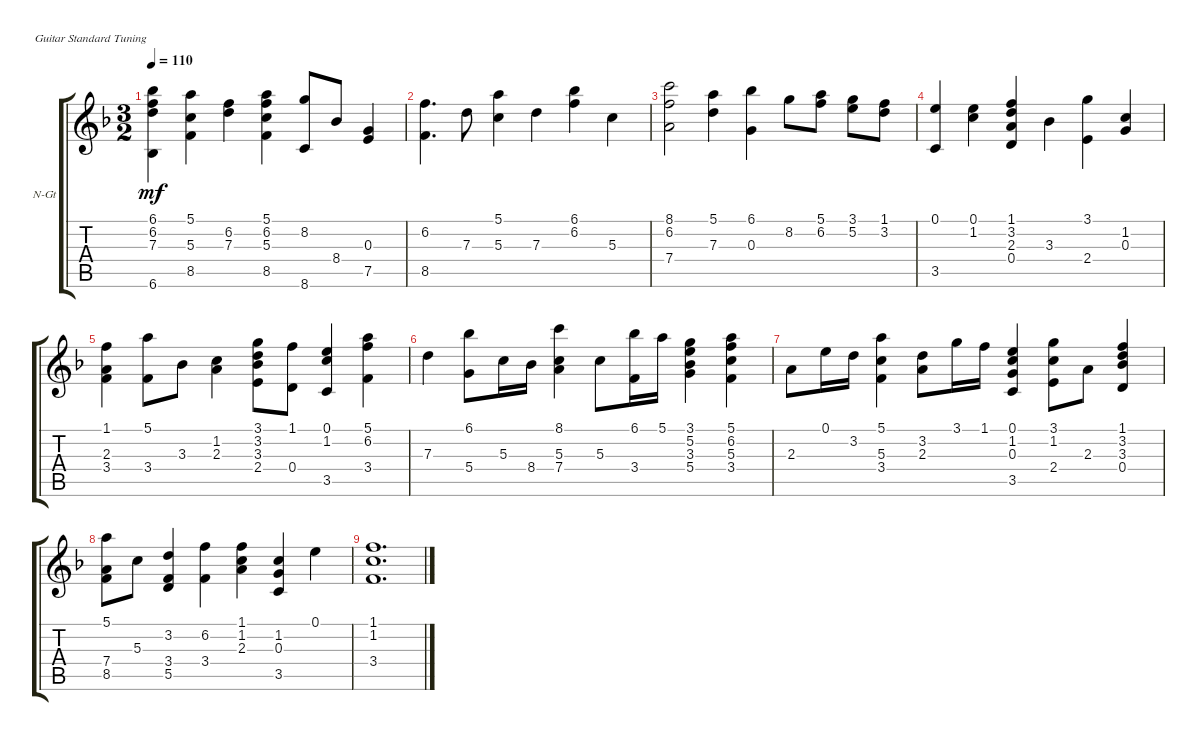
\defaultSystemsLayout 4
\bracketExtendMode groupsimilarinstruments
\firstSystemTrackNameOrientation horizontal
\otherSystemsTrackNameOrientation horizontal
\track ("Nylon Guitar" "N-Gt") {instrument acousticguitarnylon}
\staff {score tabs}
\tuning (E4 B3 G3 D3 A2 E2)
\ts (3 2)
\tempo 110
\clef g2
\ks f
(6.2 7.3 6.6{t} 6.1{t}).4{dy mf} (5.1 5.3 8.5).4 (6.2 7.3).4 (5.1 6.2 5.3 8.5).4 (8.6 8.2).8 8.4.8 (7.5 0.3).4 |
(6.2 8.5).4{d} 7.3.8 (5.3 5.1).4 7.3.4 (6.1 6.2).4 5.3.4 |
(8.1 6.2 7.4).2 (5.1 7.3).4 (6.1 0.3).4 8.2.8 (5.1 6.2).8 (3.1 5.2).8 (1.1 3.2).8 |
(0.1 3.5).4 (1.2 0.1).4 (1.1 3.2 2.3 0.4).4 3.3.4 (3.1 2.4).4 (1.2 0.3).4 |
(1.1 2.3 3.4).4 (5.1 3.4).8 3.3.8 (1.2 2.3).4 (3.1 3.2 3.3 2.4).8 (1.1 0.4).8 (0.1 1.2 3.5).4 (3.4 6.2 5.1).4 |
7.3.4 (5.4 6.1).8 5.3.16 8.4.16 (8.1 5.3 7.4).4 5.3.8 (3.4 6.1).16 5.1.16 (3.1 5.2 3.3 5.4).4 (5.1 6.2 5.3 3.4).4 |
2.3.8 0.1.16 3.2.16 (5.1 5.3 3.4).4 (3.2 2.3).8 3.1.16 1.1.16 (0.1 1.2 0.3 3.5).4 (3.1 1.2 2.4).8 2.3.8 (1.1 3.2 3.3 0.4).4 |
(5.1 7.4 8.5).8 5.3.8 (3.2 3.4 5.5).4 (6.2 3.4).4 (1.1 1.2 2.3).4 (1.2 0.3 3.5).4 0.1.4 |
(1.1 1.2 3.4).1{d}
